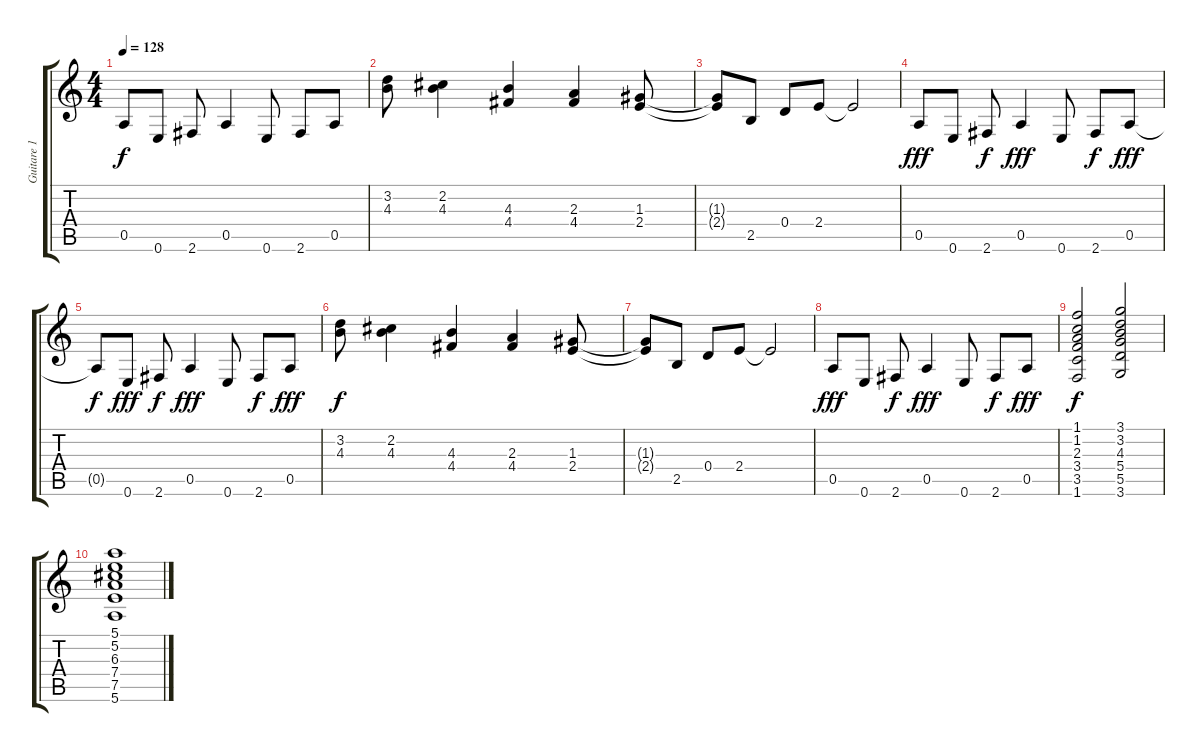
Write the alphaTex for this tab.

\track ("Guitare 1" "Guitare 1") {instrument electricguitarclean}
\staff {score tabs}
\tuning (E4 B3 G3 D3 A2 E2) {hide}
\ts (4 4)
\tempo 128
\clef g2
\ks c
0.5{t}.8{dy f} 0.6.8 2.6.8 0.5.4 0.6.8 2.6.8 0.5.8 |
(3.2 4.3).8 (2.2 4.3).4 (4.3 4.4).4 (2.3 4.4).4 (1.3 2.4).8 |
(1.3{t} 2.4{t}).8 2.5.8 0.4.8 2.4.8 2.4{t}.2 |
0.5.8{dy fff} 0.6.8 2.6.8{dy f} 0.5.4{dy fff} 0.6.8 2.6.8{dy f} 0.5.8{dy fff} |
0.5{t}.8{dy f} 0.6.8{dy fff} 2.6.8{dy f} 0.5.4{dy fff} 0.6.8 2.6.8{dy f} 0.5.8{dy fff} |
(3.2 4.3).8{dy f} (2.2 4.3).4 (4.3 4.4).4 (2.3 4.4).4 (1.3 2.4).8 |
(1.3{t} 2.4{t}).8 2.5.8 0.4.8 2.4.8 2.4{t}.2 |
0.5.8{dy fff} 0.6.8 2.6.8{dy f} 0.5.4{dy fff} 0.6.8 2.6.8{dy f} 0.5.8{dy fff} |
(1.1 1.2 2.3 3.4 3.5 1.6).2{dy f} (3.1 3.2 4.3 5.4 5.5 3.6).2 |
(5.1 5.2 6.3 7.4 7.5 5.6).1
